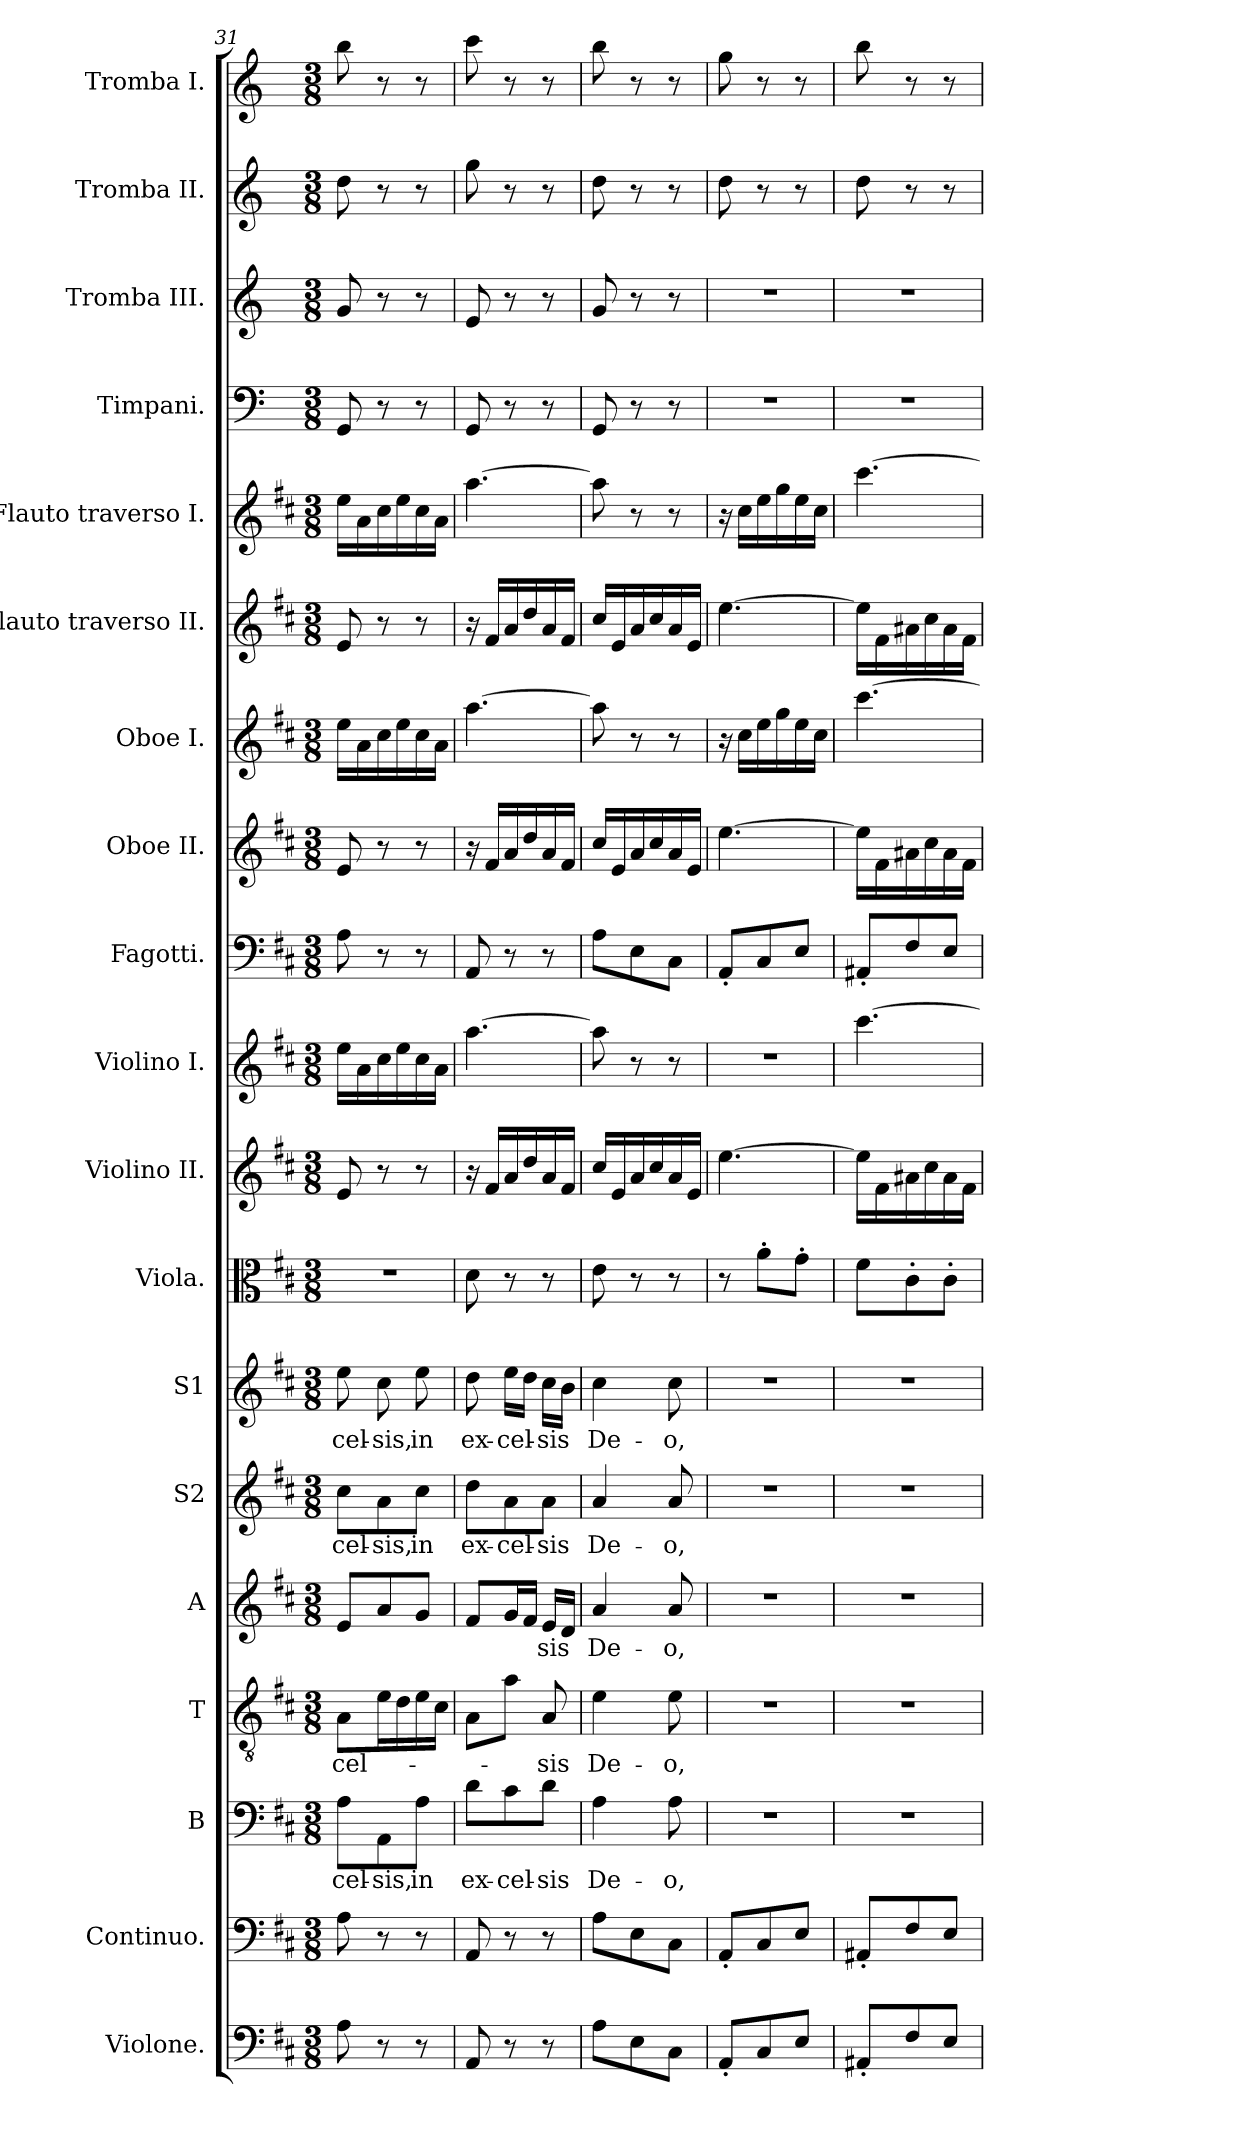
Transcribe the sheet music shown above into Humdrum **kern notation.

**kern	**kern	**kern	**text	**kern	**text	**kern	**text	**kern	**text	**kern	**text	**kern	**kern	**kern	**kern	**kern	**kern	**kern	**kern	**kern	**kern	**kern	**kern
*part19	*part18	*part17	*part17	*part16	*part16	*part15	*part15	*part14	*part14	*part13	*part13	*part12	*part11	*part10	*part9	*part8	*part7	*part6	*part5	*part4	*part3	*part2	*part1
*staff19	*staff18	*staff17	*staff17	*staff16	*staff16	*staff15	*staff15	*staff14	*staff14	*staff13	*staff13	*staff12	*staff11	*staff10	*staff9	*staff8	*staff7	*staff6	*staff5	*staff4	*staff3	*staff2	*staff1
*I"Violone.	*I"Continuo.	*I"B	*	*I"T	*	*I"A	*	*I"S2	*	*I"S1	*	*I"Viola.	*I"Violino II.	*I"Violino I.	*I"Fagotti.	*I"Oboe II.	*I"Oboe I.	*I"Flauto traverso II.	*I"Flauto traverso I.	*I"Timpani.	*I"Tromba III.	*I"Tromba II.	*I"Tromba I.
*	*	*I'B	*	*I'T	*	*I'A	*	*I'S2	*	*I'S1	*	*	*	*	*	*I'Ob	*I'Ob	*I'Fl	*I'Fl	*I'Timp	*	*	*
*clefF4	*clefF4	*clefF4	*	*clefGv2	*	*clefG2	*	*clefG2	*	*clefG2	*	*clefC3	*clefG2	*clefG2	*clefF4	*clefG2	*clefG2	*clefG2	*clefG2	*clefF4	*clefG2	*clefG2	*clefG2
*ITrd7c12	*	*	*	*	*	*	*	*	*	*	*	*	*	*	*	*	*	*	*	*ITrd-1c-2	*ITrd-1c-2	*ITrd-1c-2	*ITrd-1c-2
*k[f#c#]	*k[f#c#]	*k[f#c#]	*	*k[f#c#]	*	*k[f#c#]	*	*k[f#c#]	*	*k[f#c#]	*	*k[f#c#]	*k[f#c#]	*k[f#c#]	*k[f#c#]	*k[f#c#]	*k[f#c#]	*k[f#c#]	*k[f#c#]	*k[f#c#]	*k[f#c#]	*k[f#c#]	*k[f#c#]
*M3/8	*M3/8	*M3/8	*	*M3/8	*	*M3/8	*	*M3/8	*	*M3/8	*	*M3/8	*M3/8	*M3/8	*M3/8	*M3/8	*M3/8	*M3/8	*M3/8	*M3/8	*M3/8	*M3/8	*M3/8
=31	=31	=31	=31	=31	=31	=31	=31	=31	=31	=31	=31	=31	=31	=31	=31	=31	=31	=31	=31	=31	=31	=31	=31
!	!	!	!LO:LY:b	!	!LO:LY:b	!	!	!	!LO:LY:b	!	!LO:LY:b	!	!	!	!	!	!	!	!	!	!	!	!
8AA\	8A\	8A\L	-cel-	8A\L	-cel-	8e/L	.	8cc#\L	-cel-	8ee\	-cel-	4.r	8e/	16ee\LL	8A\	8e/	16ee\LL	8e/	16ee\LL	8AA/	8a/	8ee\	8ccc#\
.	.	.	.	.	.	.	.	.	.	.	.	.	.	16a\	.	.	16a\	.	16a\	.	.	.	.
!	!	!	!LO:LY:b	!	!	!	!	!	!LO:LY:b	!	!LO:LY:b	!	!	!	!	!	!	!	!	!	!	!	!
8r	8r	8AA\	-sis,	16e\L	.	8a/	.	8a\	-sis,	8cc#\	-sis,	.	8r	16cc#\	8r	8r	16cc#\	8r	16cc#\	8r	8r	8r	8r
.	.	.	.	16d\	.	.	.	.	.	.	.	.	.	16ee\	.	.	16ee\	.	16ee\	.	.	.	.
!	!	!	!LO:LY:b	!	!	!	!	!	!LO:LY:b	!	!LO:LY:b	!	!	!	!	!	!	!	!	!	!	!	!
8r	8r	8A\J	in	16e\	.	8g/J	.	8cc#\J	in	8ee\	in	.	8r	16cc#\	8r	8r	16cc#\	8r	16cc#\	8r	8r	8r	8r
.	.	.	.	16c#\JJ	.	.	.	.	.	.	.	.	.	16a\JJ	.	.	16a\JJ	.	16a\JJ	.	.	.	.
=32	=32	=32	=32	=32	=32	=32	=32	=32	=32	=32	=32	=32	=32	=32	=32	=32	=32	=32	=32	=32	=32	=32	=32
!	!	!	!LO:LY:b	!	!	!	!	!	!LO:LY:b	!	!LO:LY:b	!	!	!	!	!	!	!	!	!	!	!	!
8AAA/	8AA/	8d\L	ex-	8A\L	.	8f#/L	.	8dd\L	ex-	8dd\	ex-	8d\	16r	[4.aa\	8AA/	16r	[4.aa\	16r	[4.aa\	8AA/	8f#/	8aa\	8ddd\
.	.	.	.	.	.	.	.	.	.	.	.	.	16f#/LL	.	.	16f#/LL	.	16f#/LL	.	.	.	.	.
!	!	!	!LO:LY:b	!	!	!	!	!	!LO:LY:b	!	!LO:LY:b	!	!	!	!	!	!	!	!	!	!	!	!
8r	8r	8c#\	-cel-	8a\J	.	16g/L	.	8a\	-cel-	16ee\LL	-cel-	8r	16a/	.	8r	16a/	.	16a/	.	8r	8r	8r	8r
.	.	.	.	.	.	16f#/JJ	.	.	.	16dd\JJ	.	.	16dd/	.	.	16dd/	.	16dd/	.	.	.	.	.
!	!	!	!LO:LY:b	!	!LO:LY:b	!	!LO:LY:b	!	!LO:LY:b	!	!LO:LY:b	!	!	!	!	!	!	!	!	!	!	!	!
8r	8r	8d\J	-sis	8A/	-sis	16e/LL	-sis	8a\J	-sis	16cc#\LL	-sis	8r	16a/	.	8r	16a/	.	16a/	.	8r	8r	8r	8r
.	.	.	.	.	.	16d/JJ	.	.	.	16b\JJ	.	.	16f#/JJ	.	.	16f#/JJ	.	16f#/JJ	.	.	.	.	.
=33	=33	=33	=33	=33	=33	=33	=33	=33	=33	=33	=33	=33	=33	=33	=33	=33	=33	=33	=33	=33	=33	=33	=33
!	!	!	!LO:LY:b	!	!LO:LY:b	!	!LO:LY:b	!	!LO:LY:b	!	!LO:LY:b	!	!	!	!	!	!	!	!	!	!	!	!
8AA\L	8A\L	4A\	-De-	4e\	-De-	4a/	-De-	4a/	-De-	4cc#\	De-	8e\	16cc#/LL	8aa\]	8A\L	16cc#/LL	8aa\]	16cc#/LL	8aa\]	8AA/	8a/	8ee\	8ccc#\
.	.	.	.	.	.	.	.	.	.	.	.	.	16e/	.	.	16e/	.	16e/	.	.	.	.	.
8EE\	8E\	.	.	.	.	.	.	.	.	.	.	8r	16a/	8r	8E\	16a/	8r	16a/	8r	8r	8r	8r	8r
.	.	.	.	.	.	.	.	.	.	.	.	.	16cc#/	.	.	16cc#/	.	16cc#/	.	.	.	.	.
!	!	!	!LO:LY:b	!	!LO:LY:b	!	!LO:LY:b	!	!LO:LY:b	!	!LO:LY:b	!	!	!	!	!	!	!	!	!	!	!	!
8CC#\J	8C#\J	8A\	-o,	8e\	-o,	8a/	-o,	8a/	-o,	8cc#\	-o,	8r	16a/	8r	8C#\J	16a/	8r	16a/	8r	8r	8r	8r	8r
.	.	.	.	.	.	.	.	.	.	.	.	.	16e/JJ	.	.	16e/JJ	.	16e/JJ	.	.	.	.	.
=34	=34	=34	=34	=34	=34	=34	=34	=34	=34	=34	=34	=34	=34	=34	=34	=34	=34	=34	=34	=34	=34	=34	=34
8AAA'/L	8AA'/L	4.r	.	4.r	.	4.r	.	4.r	.	4.r	.	8r	[4.ee\	4.r	8AA'/L	[4.ee\	16r	[4.ee\	16r	4.r	4.r	8ee\	8aa\
.	.	.	.	.	.	.	.	.	.	.	.	.	.	.	.	.	16cc#\LL	.	16cc#\LL	.	.	.	.
8CC#/	8C#/	.	.	.	.	.	.	.	.	.	.	8a'\L	.	.	8C#/	.	16ee\	.	16ee\	.	.	8r	8r
.	.	.	.	.	.	.	.	.	.	.	.	.	.	.	.	.	16gg\	.	16gg\	.	.	.	.
8EE/J	8E/J	.	.	.	.	.	.	.	.	.	.	8g'\J	.	.	8E/J	.	16ee\	.	16ee\	.	.	8r	8r
.	.	.	.	.	.	.	.	.	.	.	.	.	.	.	.	.	16cc#\JJ	.	16cc#\JJ	.	.	.	.
=35	=35	=35	=35	=35	=35	=35	=35	=35	=35	=35	=35	=35	=35	=35	=35	=35	=35	=35	=35	=35	=35	=35	=35
8AAA#X'/L	8AA#X'/L	4.r	.	4.r	.	4.r	.	4.r	.	4.r	.	8f#\L	16ee\LL]	[4.ccc#\	8AA#X'/L	16ee\LL]	[4.ccc#\	16ee\LL]	[4.ccc#\	4.r	4.r	8ee\	8ccc#\
.	.	.	.	.	.	.	.	.	.	.	.	.	16f#\	.	.	16f#\	.	16f#\	.	.	.	.	.
8FF#/	8F#/	.	.	.	.	.	.	.	.	.	.	8c#'\	16a#X\	.	8F#/	16a#X\	.	16a#X\	.	.	.	8r	8r
.	.	.	.	.	.	.	.	.	.	.	.	.	16cc#\	.	.	16cc#\	.	16cc#\	.	.	.	.	.
8EE/J	8E/J	.	.	.	.	.	.	.	.	.	.	8c#'\J	16a#\	.	8E/J	16a#\	.	16a#\	.	.	.	8r	8r
.	.	.	.	.	.	.	.	.	.	.	.	.	16f#\JJ	.	.	16f#\JJ	.	16f#\JJ	.	.	.	.	.
=	=	=	=	=	=	=	=	=	=	=	=	=	=	=	=	=	=	=	=	=	=	=	=
*-	*-	*-	*-	*-	*-	*-	*-	*-	*-	*-	*-	*-	*-	*-	*-	*-	*-	*-	*-	*-	*-	*-	*-
